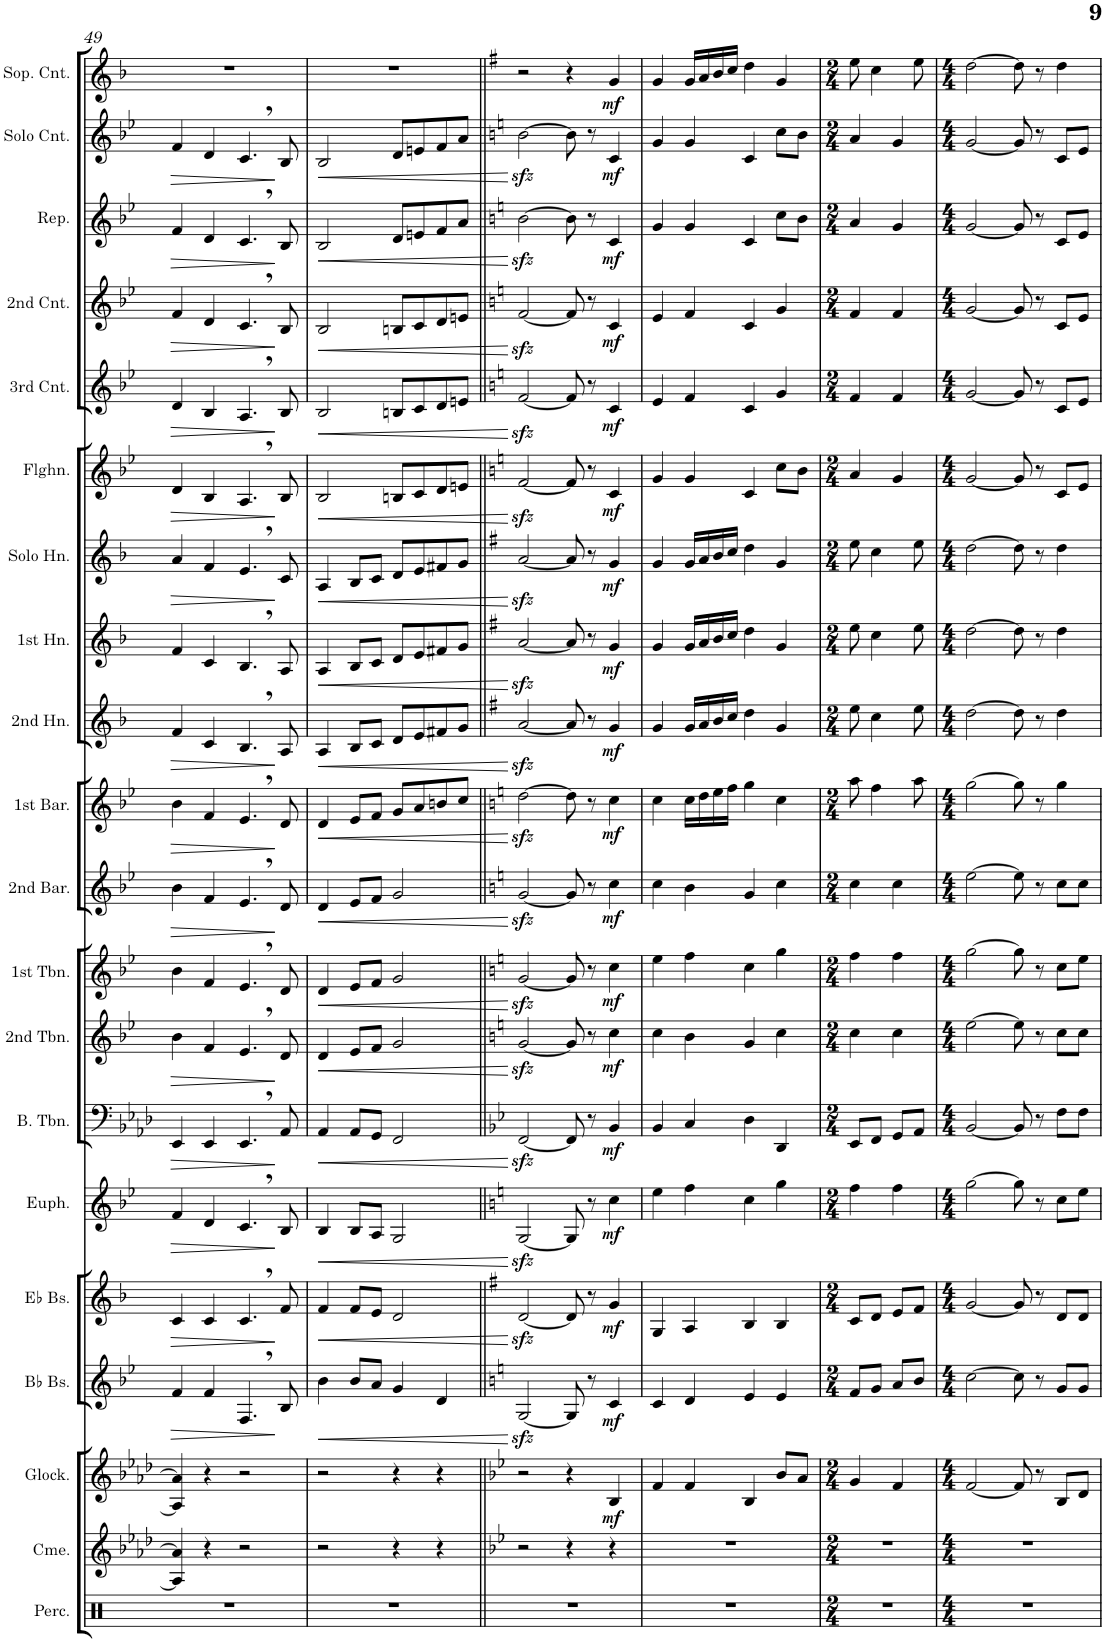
**kern	**kern	**kern	**dynam	**kern	**dynam	**kern	**dynam	**kern	**dynam	**kern	**dynam	**kern	**dynam	**kern	**dynam	**kern	**dynam	**kern	**dynam	**kern	**dynam	**kern	**dynam	**kern	**dynam	**kern	**dynam	**kern	**dynam	**kern	**dynam	**kern	**dynam	**kern	**dynam	**kern	**dynam
*part20	*part19	*part18	*part18	*part17	*part17	*part16	*part16	*part15	*part15	*part14	*part14	*part13	*part13	*part12	*part12	*part11	*part11	*part10	*part10	*part9	*part9	*part8	*part8	*part7	*part7	*part6	*part6	*part5	*part5	*part4	*part4	*part3	*part3	*part2	*part2	*part1	*part1
*staff20	*staff19	*staff18	*staff18	*staff17	*staff17	*staff16	*staff16	*staff15	*staff15	*staff14	*staff14	*staff13	*staff13	*staff12	*staff12	*staff11	*staff11	*staff10	*staff10	*staff9	*staff9	*staff8	*staff8	*staff7	*staff7	*staff6	*staff6	*staff5	*staff5	*staff4	*staff4	*staff3	*staff3	*staff2	*staff2	*staff1	*staff1
*I"Percussion	*I"Chimes	*I"Glockenspiel	*	*I"Bb Bass	*	*I"Eb Bass	*	*I"Euphonium	*	*I"Bass Trombone	*	*I"2nd Trombone	*	*I"1st Trombone	*	*I"2nd Baritone	*	*I"1st Baritone	*	*I"2nd Horn	*	*I"1st Horn	*	*I"Solo Horn	*	*I"Flugelhorn	*	*I"3rd Cornet	*	*I"2nd Cornet	*	*I"Repiano	*	*I"Solo Cornet	*	*I"Soprano Cornet	*
*I'Perc.	*I'Cme.	*I'Glock.	*	*I'Bb Bs.	*	*I'Eb Bs.	*	*I'Euph.	*	*I'B. Tbn.	*	*I'2nd Tbn.	*	*I'1st Tbn.	*	*I'2nd Bar.	*	*I'1st Bar.	*	*I'2nd Hn.	*	*I'1st Hn.	*	*I'Solo Hn.	*	*I'Flghn.	*	*I'3rd Cnt.	*	*I'2nd Cnt.	*	*I'Rep.	*	*I'Solo Cnt.	*	*I'Sop. Cnt.	*
!!LO:PB:g=z
*clefX	*clefG2	*clefG2	*	*clefG2	*	*clefG2	*	*clefG2	*	*clefF4	*	*clefG2	*	*clefG2	*	*clefG2	*	*clefG2	*	*clefG2	*	*clefG2	*	*clefG2	*	*clefG2	*	*clefG2	*	*clefG2	*	*clefG2	*	*clefG2	*	*clefG2	*
*	*	*Trd-14c-24	*	*Trd15c26	*	*Trd12c21	*	*Trd8c14	*	*	*	*Trd8c14	*	*Trd8c14	*	*Trd8c14	*	*Trd8c14	*	*Trd5c9	*	*Trd5c9	*	*Trd5c9	*	*Trd1c2	*	*Trd1c2	*	*Trd1c2	*	*Trd1c2	*	*Trd1c2	*	*Trd-2c-3	*
*k[]	*k[b-e-a-d-]	*k[b-e-a-d-]	*	*k[b-e-]	*	*k[b-]	*	*k[b-e-]	*	*k[b-e-a-d-]	*	*k[b-e-]	*	*k[b-e-]	*	*k[b-e-]	*	*k[b-e-]	*	*k[b-]	*	*k[b-]	*	*k[b-]	*	*k[b-e-]	*	*k[b-e-]	*	*k[b-e-]	*	*k[b-e-]	*	*k[b-e-]	*	*k[b-]	*
*M4/4	*M4/4	*M4/4	*	*M4/4	*	*M4/4	*	*M4/4	*	*M4/4	*	*M4/4	*	*M4/4	*	*M4/4	*	*M4/4	*	*M4/4	*	*M4/4	*	*M4/4	*	*M4/4	*	*M4/4	*	*M4/4	*	*M4/4	*	*M4/4	*	*M4/4	*
=49	=49	=49	=49	=49	=49	=49	=49	=49	=49	=49	=49	=49	=49	=49	=49	=49	=49	=49	=49	=49	=49	=49	=49	=49	=49	=49	=49	=49	=49	=49	=49	=49	=49	=49	=49	=49	=49
!	!	!	!	!	!LO:HP:b	!	!LO:HP:b	!	!LO:HP:b	!	!LO:HP:b	!	!LO:HP:b	!	!	!	!LO:HP:b	!	!LO:HP:b	!	!LO:HP:b	!	!	!	!LO:HP:b	!	!LO:HP:b	!	!LO:HP:b	!	!LO:HP:b	!	!LO:HP:b	!	!LO:HP:b	!	!
1r	4A-/] 4a-/]	4A-/] 4a-/]	.	4f/	>	4c/	>	4f/	>	4EE-/	>	4b-\	>	4b-\	.	4b-\	>	4b-\	>	4f/	>	4f/	.	4a/	>	4d/	>	4d/	>	4f/	>	4f/	>	4f/	>	1r	.
.	4r	4r	.	4f/	.	4c/	.	4d/	.	4EE-/	.	4f/	.	4f/	.	4f/	.	4f/	.	4c/	.	4c/	.	4f/	.	4B-/	.	4B-/	.	4d/	.	4d/	.	4d/	.	.	.
.	2r	2r	.	4.F,/	.	4.c,/	.	4.c,/	.	4.EE-,/	.	4.e-,/	.	4.e-,/	.	4.e-,/	.	4.e-,/	.	4.B-,/	.	4.B-,/	.	4.e,/	.	4.A,/	.	4.A,/	.	4.c,/	.	4.c,/	.	4.c,/	.	.	.
.	.	.	.	8B-/	]	8f/	]	8B-/	]	8AA-/	]	8d/	]	8d/	.	8d/	]	8d/	]	8A/	]	8A/	.	8c/	]	8B-/	]	8B-/	]	8B-/	]	8B-/	]	8B-/	]	.	.
=50	=50	=50	=50	=50	=50	=50	=50	=50	=50	=50	=50	=50	=50	=50	=50	=50	=50	=50	=50	=50	=50	=50	=50	=50	=50	=50	=50	=50	=50	=50	=50	=50	=50	=50	=50	=50	=50
!	!	!	!	!	!LO:HP:b	!	!LO:HP:b	!	!LO:HP:b	!	!LO:HP:b	!	!LO:HP:b	!	!LO:HP:b	!	!LO:HP:b	!	!LO:HP:b	!	!LO:HP:b	!	!LO:HP:b	!	!LO:HP:b	!	!LO:HP:b	!	!LO:HP:b	!	!LO:HP:b	!	!LO:HP:b	!	!LO:HP:b	!	!
1r	2r	2r	.	4b-\	<	4f/	<	4B-/	<	4AA-/	<	4d/	<	4d/	<	4d/	<	4d/	<	4A/	<	4A/	<	4A/	<	2B-/	<	2B-/	<	2B-/	<	2B-/	<	2B-/	<	1r	.
.	.	.	.	8b-/L	.	8f/L	.	8B-/L	.	8AA-/L	.	8e-/L	.	8e-/L	.	8e-/L	.	8e-/L	.	8B-/L	.	8B-/L	.	8B-/L	.	.	.	.	.	.	.	.	.	.	.	.	.
.	.	.	.	8a/J	.	8e/J	.	8A/J	.	8GG/J	.	8f/J	.	8f/J	.	8f/J	.	8f/J	.	8c/J	.	8c/J	.	8c/J	.	.	.	.	.	.	.	.	.	.	.	.	.
.	4r	4r	.	4g/	.	2d/	.	2G/	.	2FF/	.	2g/	.	2g/	.	2g/	.	8g/L	.	8d/L	.	8d/L	.	8d/L	.	8Bn/L	.	8Bn/L	.	8Bn/L	.	8d/L	.	8d/L	.	.	.
.	.	.	.	.	.	.	.	.	.	.	.	.	.	.	.	.	.	8a/	.	8e/	.	8e/	.	8e/	.	8c/	.	8c/	.	8c/	.	8en/	.	8en/	.	.	.
.	4r	4r	.	4d/	.	.	.	.	.	.	.	.	.	.	.	.	.	8bn/	.	8f#X/	.	8f#X/	.	8f#X/	.	8d/	.	8d/	.	8d/	.	8f/	.	8f/	.	.	.
.	.	.	.	.	.	.	.	.	.	.	.	.	.	.	.	.	.	8cc/J	.	8g/J	.	8g/J	.	8g/J	.	8en/J	.	8en/J	.	8en/J	.	8a/J	.	8a/J	.	.	.
.	.	.	.	.	[	.	[	.	[	.	[	.	[	.	[	.	[	.	[	.	[	.	[	.	[	.	[	.	[	.	[	.	[	.	[	.	.
=51||	=51||	=51||	=51||	=51||	=51||	=51||	=51||	=51||	=51||	=51||	=51||	=51||	=51||	=51||	=51||	=51||	=51||	=51||	=51||	=51||	=51||	=51||	=51||	=51||	=51||	=51||	=51||	=51||	=51||	=51||	=51||	=51||	=51||	=51||	=51||	=51||	=51||
*	*k[b-e-]	*k[b-e-]	*	*k[]	*	*k[f#]	*	*k[]	*	*k[b-e-]	*	*k[]	*	*k[]	*	*k[]	*	*k[]	*	*k[f#]	*	*k[f#]	*	*k[f#]	*	*k[]	*	*k[]	*	*k[]	*	*k[]	*	*k[]	*	*k[f#]	*
1r	2r	2r	.	[2Gzz</	.	[2dzz</	.	[2Gzz</	.	[2FFzz</	.	[2gzz</	.	[2gzz</	.	[2gzz</	.	[2ddzz<\	.	[2azz</	.	[2azz</	.	[2azz</	.	[2fzz</	.	[2fzz</	.	[2fzz</	.	[2bzz<\	.	[2bzz<\	.	2r	.
.	4r	4r	.	8G/]	.	8d/]	.	8G/]	.	8FF/]	.	8g/]	.	8g/]	.	8g/]	.	8dd\]	.	8a/]	.	8a/]	.	8a/]	.	8f/]	.	8f/]	.	8f/]	.	8b\]	.	8b\]	.	4r	.
.	.	.	.	8r	.	8r	.	8r	.	8r	.	8r	.	8r	.	8r	.	8r	.	8r	.	8r	.	8r	.	8r	.	8r	.	8r	.	8r	.	8r	.	.	.
!	!	!	!LO:DY:b	!	!LO:DY:b	!	!LO:DY:b	!	!LO:DY:b	!	!LO:DY:b	!	!LO:DY:b	!	!LO:DY:b	!	!LO:DY:b	!	!LO:DY:b	!	!LO:DY:b	!	!LO:DY:b	!	!LO:DY:b	!	!LO:DY:b	!	!LO:DY:b	!	!LO:DY:b	!	!LO:DY:b	!	!LO:DY:b	!	!LO:DY:b
.	4r	4B-/	mf	4c/	mf	4g/	mf	4cc\	mf	4BB-/	mf	4cc\	mf	4cc\	mf	4cc\	mf	4cc\	mf	4g/	mf	4g/	mf	4g/	mf	4c/	mf	4c/	mf	4c/	mf	4c/	mf	4c/	mf	4g/	mf
=52	=52	=52	=52	=52	=52	=52	=52	=52	=52	=52	=52	=52	=52	=52	=52	=52	=52	=52	=52	=52	=52	=52	=52	=52	=52	=52	=52	=52	=52	=52	=52	=52	=52	=52	=52	=52	=52
1r	1r	4f/	.	4c/	.	4G/	.	4ee\	.	4BB-/	.	4cc\	.	4ee\	.	4cc\	.	4cc\	.	4g/	.	4g/	.	4g/	.	4g/	.	4e/	.	4e/	.	4g/	.	4g/	.	4g/	.
.	.	4f/	.	4d/	.	4A/	.	4ff\	.	4C/	.	4b\	.	4ff\	.	4b\	.	16cc\LL	.	16g/LL	.	16g/LL	.	16g/LL	.	4g/	.	4f/	.	4f/	.	4g/	.	4g/	.	16g/LL	.
.	.	.	.	.	.	.	.	.	.	.	.	.	.	.	.	.	.	16dd\	.	16a/	.	16a/	.	16a/	.	.	.	.	.	.	.	.	.	.	.	16a/	.
.	.	.	.	.	.	.	.	.	.	.	.	.	.	.	.	.	.	16ee\	.	16b/	.	16b/	.	16b/	.	.	.	.	.	.	.	.	.	.	.	16b/	.
.	.	.	.	.	.	.	.	.	.	.	.	.	.	.	.	.	.	16ff\JJ	.	16cc/JJ	.	16cc/JJ	.	16cc/JJ	.	.	.	.	.	.	.	.	.	.	.	16cc/JJ	.
.	.	4B-/	.	4e/	.	4B/	.	4cc\	.	4D\	.	4g/	.	4cc\	.	4g/	.	4gg\	.	4dd\	.	4dd\	.	4dd\	.	4c/	.	4c/	.	4c/	.	4c/	.	4c/	.	4dd\	.
.	.	8b-/L	.	4e/	.	4B/	.	4gg\	.	4DD/	.	4cc\	.	4gg\	.	4cc\	.	4cc\	.	4g/	.	4g/	.	4g/	.	8cc\L	.	4g/	.	4g/	.	8cc\L	.	8cc\L	.	4g/	.
.	.	8a/J	.	.	.	.	.	.	.	.	.	.	.	.	.	.	.	.	.	.	.	.	.	.	.	8b\J	.	.	.	.	.	8b\J	.	8b\J	.	.	.
=53	=53	=53	=53	=53	=53	=53	=53	=53	=53	=53	=53	=53	=53	=53	=53	=53	=53	=53	=53	=53	=53	=53	=53	=53	=53	=53	=53	=53	=53	=53	=53	=53	=53	=53	=53	=53	=53
*M2/4	*M2/4	*M2/4	*	*M2/4	*	*M2/4	*	*M2/4	*	*M2/4	*	*M2/4	*	*M2/4	*	*M2/4	*	*M2/4	*	*M2/4	*	*M2/4	*	*M2/4	*	*M2/4	*	*M2/4	*	*M2/4	*	*M2/4	*	*M2/4	*	*M2/4	*
2r	2r	4g/	.	8f/L	.	8c/L	.	4ff\	.	8EE-/L	.	4cc\	.	4ff\	.	4cc\	.	8aa\	.	8ee\	.	8ee\	.	8ee\	.	4a/	.	4f/	.	4f/	.	4a/	.	4a/	.	8ee\	.
.	.	.	.	8g/J	.	8d/J	.	.	.	8FF/J	.	.	.	.	.	.	.	4ff\	.	4cc\	.	4cc\	.	4cc\	.	.	.	.	.	.	.	.	.	.	.	4cc\	.
.	.	4f/	.	8a/L	.	8e/L	.	4ff\	.	8GG/L	.	4cc\	.	4ff\	.	4cc\	.	.	.	.	.	.	.	.	.	4g/	.	4f/	.	4f/	.	4g/	.	4g/	.	.	.
.	.	.	.	8b/J	.	8f#/J	.	.	.	8AA/J	.	.	.	.	.	.	.	8aa\	.	8ee\	.	8ee\	.	8ee\	.	.	.	.	.	.	.	.	.	.	.	8ee\	.
=54	=54	=54	=54	=54	=54	=54	=54	=54	=54	=54	=54	=54	=54	=54	=54	=54	=54	=54	=54	=54	=54	=54	=54	=54	=54	=54	=54	=54	=54	=54	=54	=54	=54	=54	=54	=54	=54
*M4/4	*M4/4	*M4/4	*	*M4/4	*	*M4/4	*	*M4/4	*	*M4/4	*	*M4/4	*	*M4/4	*	*M4/4	*	*M4/4	*	*M4/4	*	*M4/4	*	*M4/4	*	*M4/4	*	*M4/4	*	*M4/4	*	*M4/4	*	*M4/4	*	*M4/4	*
1r	1r	[2f/	.	[2cc\	.	[2g/	.	[2gg\	.	[2BB-/	.	[2ee\	.	[2gg\	.	[2ee\	.	[2gg\	.	[2dd\	.	[2dd\	.	[2dd\	.	[2g/	.	[2g/	.	[2g/	.	[2g/	.	[2g/	.	[2dd\	.
.	.	8f/]	.	8cc\]	.	8g/]	.	8gg\]	.	8BB-/]	.	8ee\]	.	8gg\]	.	8ee\]	.	8gg\]	.	8dd\]	.	8dd\]	.	8dd\]	.	8g/]	.	8g/]	.	8g/]	.	8g/]	.	8g/]	.	8dd\]	.
.	.	8r	.	8r	.	8r	.	8r	.	8r	.	8r	.	8r	.	8r	.	8r	.	8r	.	8r	.	8r	.	8r	.	8r	.	8r	.	8r	.	8r	.	8r	.
.	.	8B-/L	.	8g/L	.	8d/L	.	8cc\L	.	8F\L	.	8cc\L	.	8cc\L	.	8cc\L	.	4gg\	.	4dd\	.	4dd\	.	4dd\	.	8c/L	.	8c/L	.	8c/L	.	8c/L	.	8c/L	.	4dd\	.
.	.	8d/J	.	8g/J	.	8d/J	.	8ee\J	.	8F\J	.	8cc\J	.	8ee\J	.	8cc\J	.	.	.	.	.	.	.	.	.	8e/J	.	8e/J	.	8e/J	.	8e/J	.	8e/J	.	.	.
=	=	=	=	=	=	=	=	=	=	=	=	=	=	=	=	=	=	=	=	=	=	=	=	=	=	=	=	=	=	=	=	=	=	=	=	=	=
*-	*-	*-	*-	*-	*-	*-	*-	*-	*-	*-	*-	*-	*-	*-	*-	*-	*-	*-	*-	*-	*-	*-	*-	*-	*-	*-	*-	*-	*-	*-	*-	*-	*-	*-	*-	*-	*-
